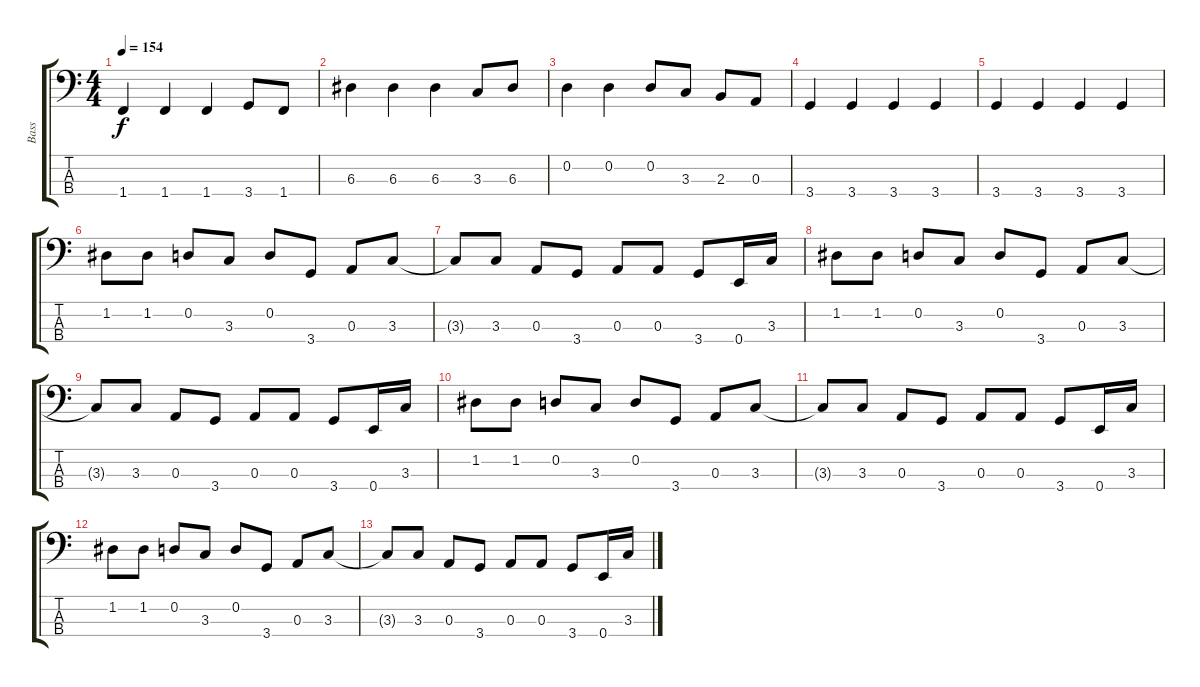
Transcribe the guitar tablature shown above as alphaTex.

\track ("Bass" "Bass") {instrument electricbassfinger}
\staff {score tabs}
\tuning (G2 D2 A1 E1) {hide}
\ts (4 4)
\tempo 154
\clef f4
\ks c
1.4.4{dy f} 1.4.4 1.4.4 3.4.8 1.4.8 |
6.3.4 6.3.4 6.3.4 3.3.8 6.3.8 |
0.2.4 0.2.4 0.2.8 3.3.8 2.3.8 0.3.8 |
3.4.4 3.4.4 3.4.4 3.4.4 |
3.4.4 3.4.4 3.4.4 3.4.4 |
1.2.8 1.2.8 0.2.8 3.3.8 0.2.8 3.4.8 0.3.8 3.3.8 |
3.3{t}.8 3.3.8 0.3.8 3.4.8 0.3.8 0.3.8 3.4.8 0.4.16 3.3.16 |
1.2.8 1.2.8 0.2.8 3.3.8 0.2.8 3.4.8 0.3.8 3.3.8 |
3.3{t}.8 3.3.8 0.3.8 3.4.8 0.3.8 0.3.8 3.4.8 0.4.16 3.3.16 |
1.2.8{volume 13} 1.2.8 0.2.8 3.3.8 0.2.8 3.4.8 0.3.8 3.3.8 |
3.3{t}.8{volume 11} 3.3.8 0.3.8 3.4.8 0.3.8 0.3.8 3.4.8 0.4.16 3.3.16 |
1.2.8{volume 9} 1.2.8 0.2.8 3.3.8 0.2.8 3.4.8 0.3.8 3.3.8 |
3.3{t}.8{volume 5} 3.3.8 0.3.8 3.4.8 0.3.8 0.3.8 3.4.8 0.4.16 3.3.16
